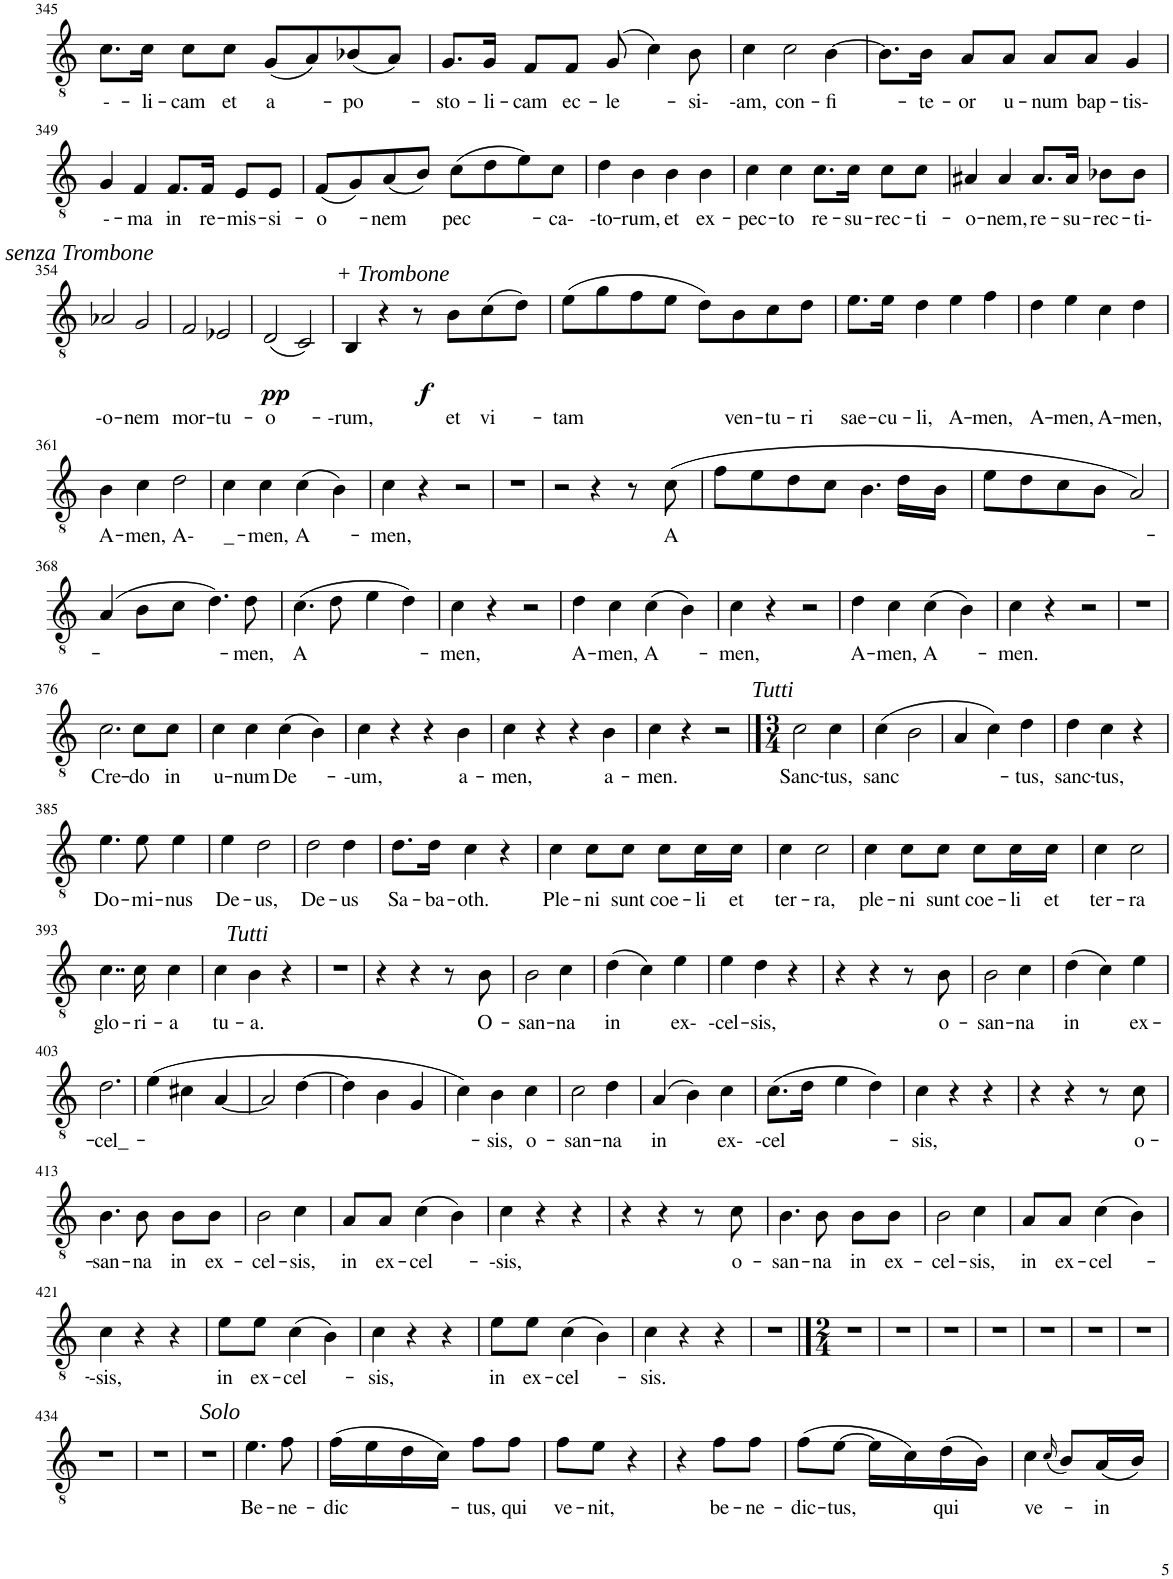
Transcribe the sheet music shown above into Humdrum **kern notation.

**kern	**text	**dynam
*part1	*part1	*part1
*staff1	*staff1	*staff1
*I"Tenor + Pos.	*	*
!!LO:PB:g=z
*clefGv2	*	*
*k[]	*	*
*M4/4	*	*
=345	=345	=345
!	!LO:LY:b	!
8.c\L	--	.
!	!LO:LY:b	!
16c\Jk	li-	.
!	!LO:LY:b	!
8c\L	cam	.
!	!LO:LY:b	!
8c\J	et	.
!	!LO:LY:b	!
(8G/L	a	.
8A/)	.	.
!	!LO:LY:b	!
(8B-X/	po	.
8A/J)	.	.
=346	=346	=346
!	!LO:LY:b	!
8.G/L	sto-	.
!	!LO:LY:b	!
16G/Jk	li-	.
!	!LO:LY:b	!
8F/L	cam	.
!	!LO:LY:b	!
8F/J	ec-	.
!	!LO:LY:b	!
(8G/	le	.
4c\)	.	.
!	!LO:LY:b	!
8B\	si-	.
=347	=347	=347
!	!LO:LY:b	!
4c\	-am,	.
!	!LO:LY:b	!
2c\	con-	.
!	!LO:LY:b	!
[4B\	fi	.
=348	=348	=348
8.B\L]	.	.
!	!LO:LY:b	!
16B\Jk	te-	.
!	!LO:LY:b	!
8A/L	or	.
!	!LO:LY:b	!
8A/J	u-	.
!	!LO:LY:b	!
8A/L	num	.
!	!LO:LY:b	!
8A/J	bap-	.
!	!LO:LY:b	!
4G/	tis-	.
!!LO:LB:g=z
=349	=349	=349
!	!LO:LY:b	!
4G/	--	.
!	!LO:LY:b	!
4F/	ma	.
!	!LO:LY:b	!
8.F/L	in	.
!	!LO:LY:b	!
16F/Jk	re-	.
!	!LO:LY:b	!
8E/L	mis-	.
!	!LO:LY:b	!
8E/J	si-	.
=350	=350	=350
!	!LO:LY:b	!
(8F/L	o	.
8G/)	.	.
!	!LO:LY:b	!
(8A/	nem	.
8B/J)	.	.
!	!LO:LY:b	!
(8c\L	pec	.
8d\	.	.
8e\)	.	.
!	!LO:LY:b	!
8c\J	ca-	.
=351	=351	=351
!	!LO:LY:b	!
4d\	-to-	.
!	!LO:LY:b	!
4B\	rum,	.
!	!LO:LY:b	!
4B\	et	.
!	!LO:LY:b	!
4B\	ex-	.
=352	=352	=352
!	!LO:LY:b	!
4c\	pec-	.
!	!LO:LY:b	!
4c\	to	.
!	!LO:LY:b	!
8.c\L	re-	.
!	!LO:LY:b	!
16c\Jk	su-	.
!	!LO:LY:b	!
8c\L	rec-	.
!	!LO:LY:b	!
8c\J	ti-	.
=353	=353	=353
!	!LO:LY:b	!
4A#X/	o-	.
!	!LO:LY:b	!
4A#/	nem,	.
!	!LO:LY:b	!
8.A#/L	re-	.
!	!LO:LY:b	!
16A#/Jk	su-	.
!	!LO:LY:b	!
8B-X\L	rec-	.
!	!LO:LY:b	!
8B-\J	ti-	.
!!LO:LB:g=z
=354	=354	=354
!	!LO:LY:b	!
2A-X/	-o-	.
!	!LO:LY:b	!
2G/	nem	.
=355	=355	=355
!LO:TX:a:i:t=senza Trombone	!	!
!	!LO:LY:b	!
2F/	mor-	.
!	!LO:LY:b	!
2E-X/	tu-	.
=356	=356	=356
!	!LO:LY:b	!LO:DY:b
(2D/	o	pp
2C/)	.	.
=357	=357	=357
!	!LO:LY:b	!
4BB/	-rum,	.
4r	.	.
!LO:TX:a:i:t=+ Trombone	!	!
!	!	!LO:DY:b
8r	.	f
!	!LO:LY:b	!
8B\L	et	.
!	!LO:LY:b	!
(8c\	vi	.
8d\J)	.	.
=358	=358	=358
!	!LO:LY:b	!
(8e\L	tam	.
8g\	.	.
8f\	.	.
8e\J	.	.
8d\L)	.	.
!	!LO:LY:b	!
8B\	ven-	.
!	!LO:LY:b	!
8c\	tu-	.
!	!LO:LY:b	!
8d\J	ri	.
=359	=359	=359
!	!LO:LY:b	!
8.e\L	sae-	.
!	!LO:LY:b	!
16e\Jk	cu-	.
!	!LO:LY:b	!
4d\	li,	.
!	!LO:LY:b	!
4e\	A-	.
!	!LO:LY:b	!
4f\	men,	.
=360	=360	=360
!	!LO:LY:b	!
4d\	A-	.
!	!LO:LY:b	!
4e\	men,	.
!	!LO:LY:b	!
4c\	A-	.
!	!LO:LY:b	!
4d\	men,	.
!!LO:LB:g=z
=361	=361	=361
!	!LO:LY:b	!
4B\	A-	.
!	!LO:LY:b	!
4c\	men,	.
!	!LO:LY:b	!
2d\	A-	.
=362	=362	=362
!	!LO:LY:b	!
4c\	_-	.
!	!LO:LY:b	!
4c\	men,	.
!	!LO:LY:b	!
(4c\	A	.
4B\)	.	.
=363	=363	=363
!	!LO:LY:b	!
4c\	men,	.
4r	.	.
2r	.	.
=364	=364	=364
1r	.	.
=365	=365	=365
2r	.	.
4r	.	.
8r	.	.
!	!LO:LY:b	!
(8c\	A	.
=366	=366	=366
8f\L	.	.
8e\	.	.
8d\	.	.
8c\J	.	.
4.B\	.	.
16d\LL	.	.
16B\JJ	.	.
=367	=367	=367
8e\L	.	.
8d\	.	.
8c\	.	.
8B\J	.	.
2A/)	.	.
!!LO:LB:g=z
=368	=368	=368
(4A/	.	.
8B\L	.	.
8c\J	.	.
4.d\)	.	.
!	!LO:LY:b	!
8d\	men,	.
=369	=369	=369
!	!LO:LY:b	!
(4.c\	A	.
8d\	.	.
4e\	.	.
4d\)	.	.
=370	=370	=370
!	!LO:LY:b	!
4c\	men,	.
4r	.	.
2r	.	.
=371	=371	=371
!	!LO:LY:b	!
4d\	A-	.
!	!LO:LY:b	!
4c\	men,	.
!	!LO:LY:b	!
(4c\	A	.
4B\)	.	.
=372	=372	=372
!	!LO:LY:b	!
4c\	men,	.
4r	.	.
2r	.	.
=373	=373	=373
!	!LO:LY:b	!
4d\	A-	.
!	!LO:LY:b	!
4c\	men,	.
!	!LO:LY:b	!
(4c\	A	.
4B\)	.	.
=374	=374	=374
!	!LO:LY:b	!
4c\	men.	.
4r	.	.
2r	.	.
=375	=375	=375
1r	.	.
!!LO:LB:g=z
=376	=376	=376
!	!LO:LY:b	!
2.c\	Cre-	.
!	!LO:LY:b	!
8c\L	do	.
!	!LO:LY:b	!
8c\J	in	.
=377	=377	=377
!	!LO:LY:b	!
4c\	u-	.
!	!LO:LY:b	!
4c\	num	.
!	!LO:LY:b	!
(4c\	De	.
4B\)	.	.
=378	=378	=378
!	!LO:LY:b	!
4c\	-um,	.
4r	.	.
4r	.	.
!	!LO:LY:b	!
4B\	a-	.
=379	=379	=379
!	!LO:LY:b	!
4c\	men,	.
4r	.	.
4r	.	.
!	!LO:LY:b	!
4B\	a-	.
=380	=380	=380
!	!LO:LY:b	!
4c\	men.	.
4r	.	.
2r	.	.
=381	=381	=381
*M3/4	*	*
!LO:TX:a:i:t=Tutti	!	!
!	!LO:LY:b	!
2c\	Sanc-	.
!	!LO:LY:b	!
4c\	tus,	.
=382	=382	=382
!	!LO:LY:b	!
(4c\	sanc	.
2B\	.	.
=383	=383	=383
4A/	.	.
4c\)	.	.
!	!LO:LY:b	!
4d\	tus,	.
=384	=384	=384
!	!LO:LY:b	!
4d\	sanc-	.
!	!LO:LY:b	!
4c\	tus,	.
4r	.	.
!!LO:LB:g=z
=385	=385	=385
!	!LO:LY:b	!
4.e\	Do-	.
!	!LO:LY:b	!
8e\	mi-	.
!	!LO:LY:b	!
4e\	nus	.
=386	=386	=386
!	!LO:LY:b	!
4e\	De-	.
!	!LO:LY:b	!
2d\	us,	.
=387	=387	=387
!	!LO:LY:b	!
2d\	De-	.
!	!LO:LY:b	!
4d\	us	.
=388	=388	=388
!	!LO:LY:b	!
8.d\L	Sa-	.
!	!LO:LY:b	!
16d\Jk	ba-	.
!	!LO:LY:b	!
4c\	oth.	.
4r	.	.
=389	=389	=389
!	!LO:LY:b	!
4c\	Ple-	.
!	!LO:LY:b	!
8c\L	ni	.
!	!LO:LY:b	!
8c\J	sunt	.
!	!LO:LY:b	!
8c\L	coe-	.
!	!LO:LY:b	!
16c\L	li	.
!	!LO:LY:b	!
16c\JJ	et	.
=390	=390	=390
!	!LO:LY:b	!
4c\	ter-	.
!	!LO:LY:b	!
2c\	ra,	.
=391	=391	=391
!	!LO:LY:b	!
4c\	ple-	.
!	!LO:LY:b	!
8c\L	ni	.
!	!LO:LY:b	!
8c\J	sunt	.
!	!LO:LY:b	!
8c\L	coe-	.
!	!LO:LY:b	!
16c\L	li	.
!	!LO:LY:b	!
16c\JJ	et	.
=392	=392	=392
!	!LO:LY:b	!
4c\	ter-	.
!	!LO:LY:b	!
2c\	ra	.
!!LO:LB:g=z
=393	=393	=393
!	!LO:LY:b	!
4..c\	glo-	.
!	!LO:LY:b	!
16c\	ri-	.
!	!LO:LY:b	!
4c\	a	.
=394	=394	=394
!	!LO:LY:b	!
4c\	tu-	.
!	!LO:LY:b	!
4B\	a.	.
4r	.	.
=395	=395	=395
!LO:TX:a:i:t=Tutti	!	!
2.r	.	.
=396	=396	=396
4r	.	.
4r	.	.
8r	.	.
!	!LO:LY:b	!
8B\	O-	.
=397	=397	=397
!	!LO:LY:b	!
2B\	san-	.
!	!LO:LY:b	!
4c\	na	.
=398	=398	=398
!	!LO:LY:b	!
(4d\	in	.
4c\)	.	.
!	!LO:LY:b	!
4e\	ex-	.
=399	=399	=399
!	!LO:LY:b	!
4e\	-cel-	.
!	!LO:LY:b	!
4d\	sis,	.
4r	.	.
=400	=400	=400
4r	.	.
4r	.	.
8r	.	.
!	!LO:LY:b	!
8B\	o-	.
=401	=401	=401
!	!LO:LY:b	!
2B\	san-	.
!	!LO:LY:b	!
4c\	na	.
=402	=402	=402
!	!LO:LY:b	!
(4d\	in	.
4c\)	.	.
!	!LO:LY:b	!
4e\	ex-	.
!!LO:LB:g=z
=403	=403	=403
!	!LO:LY:b	!
2.d\	cel_-	.
=404	=404	=404
(4e\	.	.
4c#X\	.	.
[4A/	.	.
=405	=405	=405
2A/]	.	.
[4d\	.	.
=406	=406	=406
4d\]	.	.
4B\	.	.
4G/	.	.
=407	=407	=407
4c\)	.	.
!	!LO:LY:b	!
4B\	sis,	.
!	!LO:LY:b	!
4c\	o-	.
=408	=408	=408
!	!LO:LY:b	!
2c\	san-	.
!	!LO:LY:b	!
4d\	na	.
=409	=409	=409
!	!LO:LY:b	!
(4A/	in	.
4B\)	.	.
!	!LO:LY:b	!
4c\	ex-	.
=410	=410	=410
!	!LO:LY:b	!
(8.c\L	-cel	.
16d\Jk	.	.
4e\	.	.
4d\)	.	.
=411	=411	=411
!	!LO:LY:b	!
4c\	sis,	.
4r	.	.
4r	.	.
=412	=412	=412
4r	.	.
4r	.	.
8r	.	.
!	!LO:LY:b	!
8c\	o-	.
!!LO:LB:g=z
=413	=413	=413
!	!LO:LY:b	!
4.B\	san-	.
!	!LO:LY:b	!
8B\	na	.
!	!LO:LY:b	!
8B\L	in	.
!	!LO:LY:b	!
8B\J	ex-	.
=414	=414	=414
!	!LO:LY:b	!
2B\	cel-	.
!	!LO:LY:b	!
4c\	sis,	.
=415	=415	=415
!	!LO:LY:b	!
8A/L	in	.
!	!LO:LY:b	!
8A/J	ex-	.
!	!LO:LY:b	!
(4c\	cel	.
4B\)	.	.
=416	=416	=416
!	!LO:LY:b	!
4c\	-sis,	.
4r	.	.
4r	.	.
=417	=417	=417
4r	.	.
4r	.	.
8r	.	.
!	!LO:LY:b	!
8c\	o-	.
=418	=418	=418
!	!LO:LY:b	!
4.B\	san-	.
!	!LO:LY:b	!
8B\	na	.
!	!LO:LY:b	!
8B\L	in	.
!	!LO:LY:b	!
8B\J	ex-	.
=419	=419	=419
!	!LO:LY:b	!
2B\	cel-	.
!	!LO:LY:b	!
4c\	sis,	.
=420	=420	=420
!	!LO:LY:b	!
8A/L	in	.
!	!LO:LY:b	!
8A/J	ex-	.
!	!LO:LY:b	!
(4c\	cel	.
4B\)	.	.
!!LO:LB:g=z
=421	=421	=421
!	!LO:LY:b	!
4c\	-sis,	.
4r	.	.
4r	.	.
=422	=422	=422
!	!LO:LY:b	!
8e\L	in	.
!	!LO:LY:b	!
8e\J	ex-	.
!	!LO:LY:b	!
(4c\	cel	.
4B\)	.	.
=423	=423	=423
!	!LO:LY:b	!
4c\	sis,	.
4r	.	.
4r	.	.
=424	=424	=424
!	!LO:LY:b	!
8e\L	in	.
!	!LO:LY:b	!
8e\J	ex-	.
!	!LO:LY:b	!
(4c\	cel	.
4B\)	.	.
=425	=425	=425
!	!LO:LY:b	!
4c\	sis.	.
4r	.	.
4r	.	.
=426	=426	=426
2.r	.	.
=427	=427	=427
*M2/4	*	*
2r	.	.
=428	=428	=428
2r	.	.
=429	=429	=429
2r	.	.
=430	=430	=430
2r	.	.
=431	=431	=431
2r	.	.
=432	=432	=432
2r	.	.
=433	=433	=433
2r	.	.
!!LO:LB:g=z
=434	=434	=434
2r	.	.
=435	=435	=435
2r	.	.
=436	=436	=436
2r	.	.
=437	=437	=437
!LO:TX:a:i:t=Solo	!	!
!	!LO:LY:b	!
4.e\	Be-	.
!	!LO:LY:b	!
8f\	ne-	.
=438	=438	=438
!	!LO:LY:b	!
(16f\LL	dic	.
16e\	.	.
16d\	.	.
16c\JJ)	.	.
!	!LO:LY:b	!
8f\L	tus,	.
!	!LO:LY:b	!
8f\J	qui	.
=439	=439	=439
!	!LO:LY:b	!
8f\L	ve-	.
!	!LO:LY:b	!
8e\J	nit,	.
4r	.	.
=440	=440	=440
4r	.	.
!	!LO:LY:b	!
8f\L	be-	.
!	!LO:LY:b	!
8f\J	ne-	.
=441	=441	=441
!	!LO:LY:b	!
(8f\L	dic-	.
!	!LO:LY:b	!
[8e\J	tus,	.
16e\LL]	.	.
16c\)	.	.
!	!LO:LY:b	!
(16d\	qui	.
16B\JJ)	.	.
=442	=442	=442
!	!LO:LY:b	!
4c\	ve-	.
(16qc/	.	.
8B/L)	.	.
!	!LO:LY:b	!
(16A/L	in	.
16B/JJ)	.	.
=	=	=
*-	*-	*-
